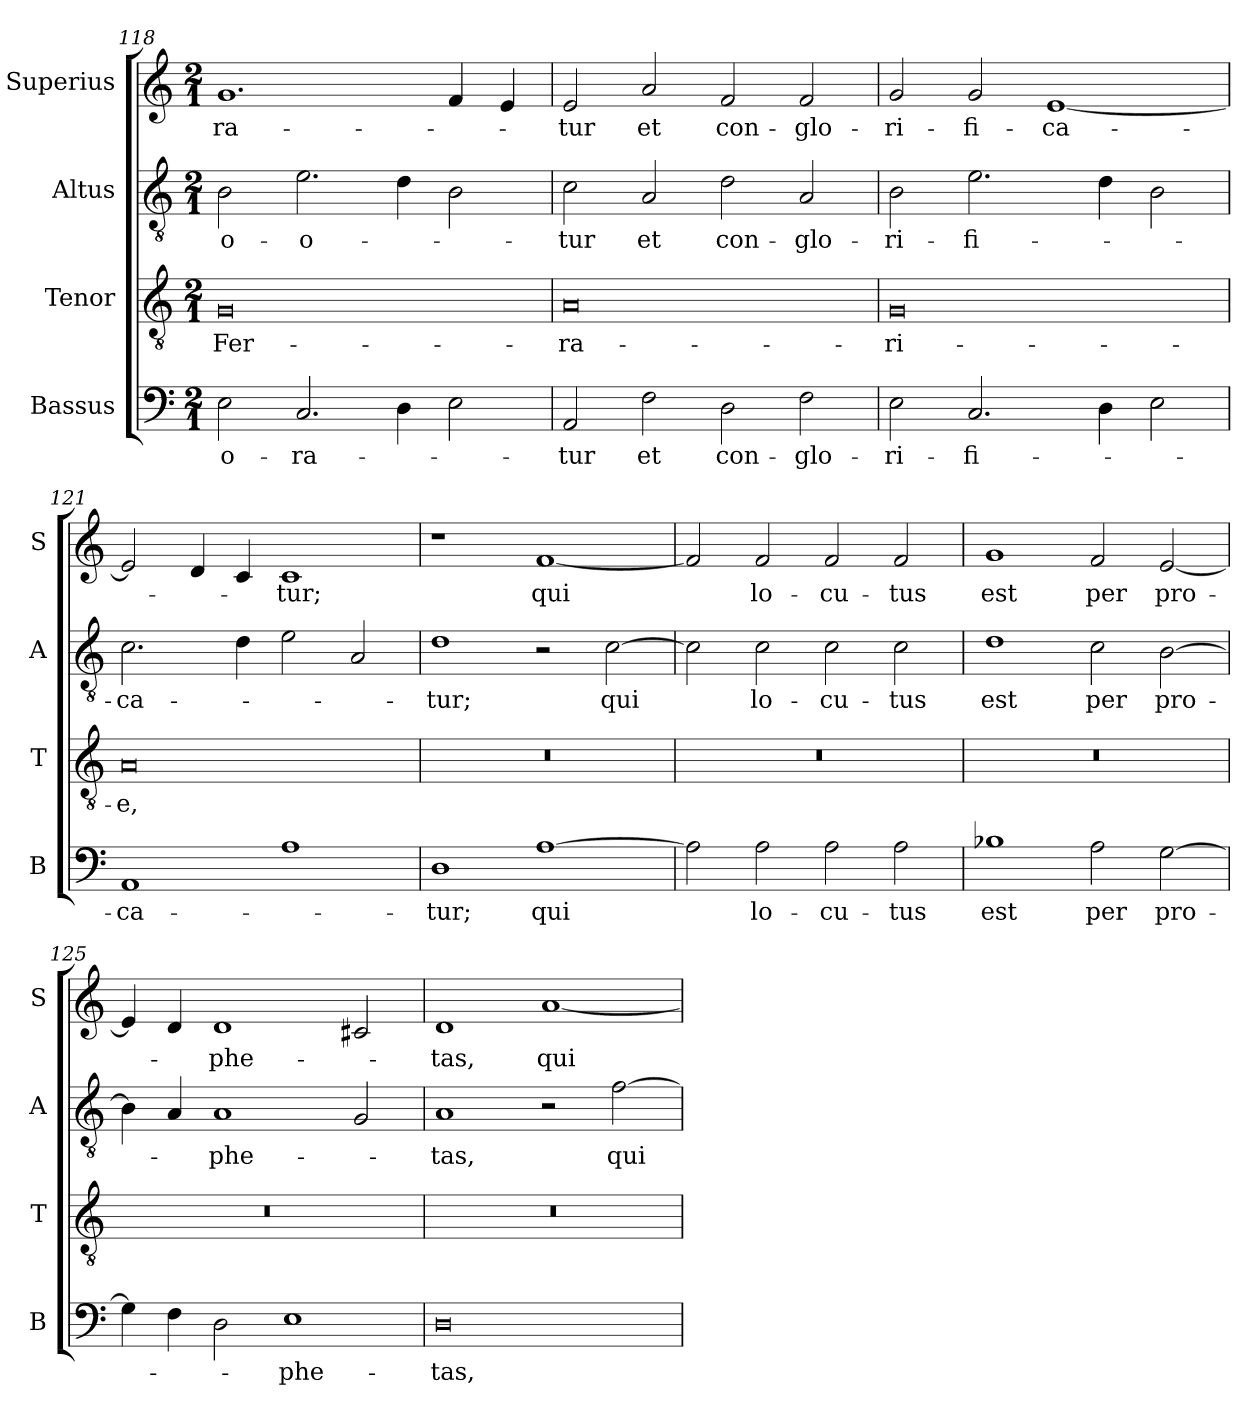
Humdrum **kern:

**kern	**text	**kern	**text	**kern	**text	**kern	**text
*part4	*part4	*part3	*part3	*part2	*part2	*part1	*part1
*staff4	*staff4	*staff3	*staff3	*staff2	*staff2	*staff1	*staff1
*I"Bassus	*	*I"Tenor	*	*I"Altus	*	*I"Superius	*
*I'B	*	*I'T	*	*I'A	*	*I'S	*
*clefF4	*	*clefGv2	*	*clefGv2	*	*clefG2	*
*k[]	*	*k[]	*	*k[]	*	*k[]	*
*M2/1	*	*M2/1	*	*M2/1	*	*M2/1	*
=118	=118	=118	=118	=118	=118	=118	=118
2E\	-o-	0G	Fer-	2B\	-o-	1.g	-ra-
2.C/	-ra-	.	.	2.e\	-o-	.	.
4D\	.	.	.	4d\	.	.	.
2E\	.	.	.	2B\	.	4f/	.
.	.	.	.	.	.	4e/	.
=119	=119	=119	=119	=119	=119	=119	=119
2AA/	-tur	0A	-ra-	2c\	-tur	2e/	-tur
2F\	et	.	.	2A/	et	2a/	et
2D\	con-	.	.	2d\	con-	2f/	con-
2F\	-glo-	.	.	2A/	-glo-	2f/	-glo-
=120	=120	=120	=120	=120	=120	=120	=120
2E\	-ri-	0G	-ri-	2B\	-ri-	2g/	-ri-
2.C/	-fi-	.	.	2.e\	-fi-	2g/	-fi-
.	.	.	.	.	.	[1e	-ca-
4D\	.	.	.	4d\	.	.	.
2E\	.	.	.	2B\	.	.	.
=121	=121	=121	=121	=121	=121	=121	=121
1AA	-ca-	0A	-e,	2.c\	-ca-	2e/]	.
.	.	.	.	.	.	4d/	.
.	.	.	.	4d\	.	4c/	.
1A	.	.	.	2e\	.	1c	-tur;
.	.	.	.	2A/	.	.	.
=122	=122	=122	=122	=122	=122	=122	=122
1D	-tur;	0r	.	1d	-tur;	1r	.
[1A	qui	.	.	2r	.	[1f	qui
.	.	.	.	[2c\	qui	.	.
=123	=123	=123	=123	=123	=123	=123	=123
2A\]	.	0r	.	2c\]	.	2f/]	.
2A\	lo-	.	.	2c\	lo-	2f/	lo-
2A\	-cu-	.	.	2c\	-cu-	2f/	-cu-
2A\	-tus	.	.	2c\	-tus	2f/	-tus
=124	=124	=124	=124	=124	=124	=124	=124
1B-X	est	0r	.	1d	est	1g	est
2A\	per	.	.	2c\	per	2f/	per
[2G\	pro-	.	.	[2B\	pro-	[2e/	pro-
=125	=125	=125	=125	=125	=125	=125	=125
4G\]	.	0r	.	4B\]	.	4e/]	.
4F\	.	.	.	4A/	.	4d/	.
2D\	.	.	.	1A	-phe-	1d	-phe-
1E	-phe-	.	.	.	.	.	.
.	.	.	.	2G/	.	2c#X/	.
=126	=126	=126	=126	=126	=126	=126	=126
0D	-tas,	0r	.	1A	-tas,	1d	-tas,
.	.	.	.	2r	.	[1a	qui
.	.	.	.	[2f\	qui	.	.
=	=	=	=	=	=	=	=
*-	*-	*-	*-	*-	*-	*-	*-
